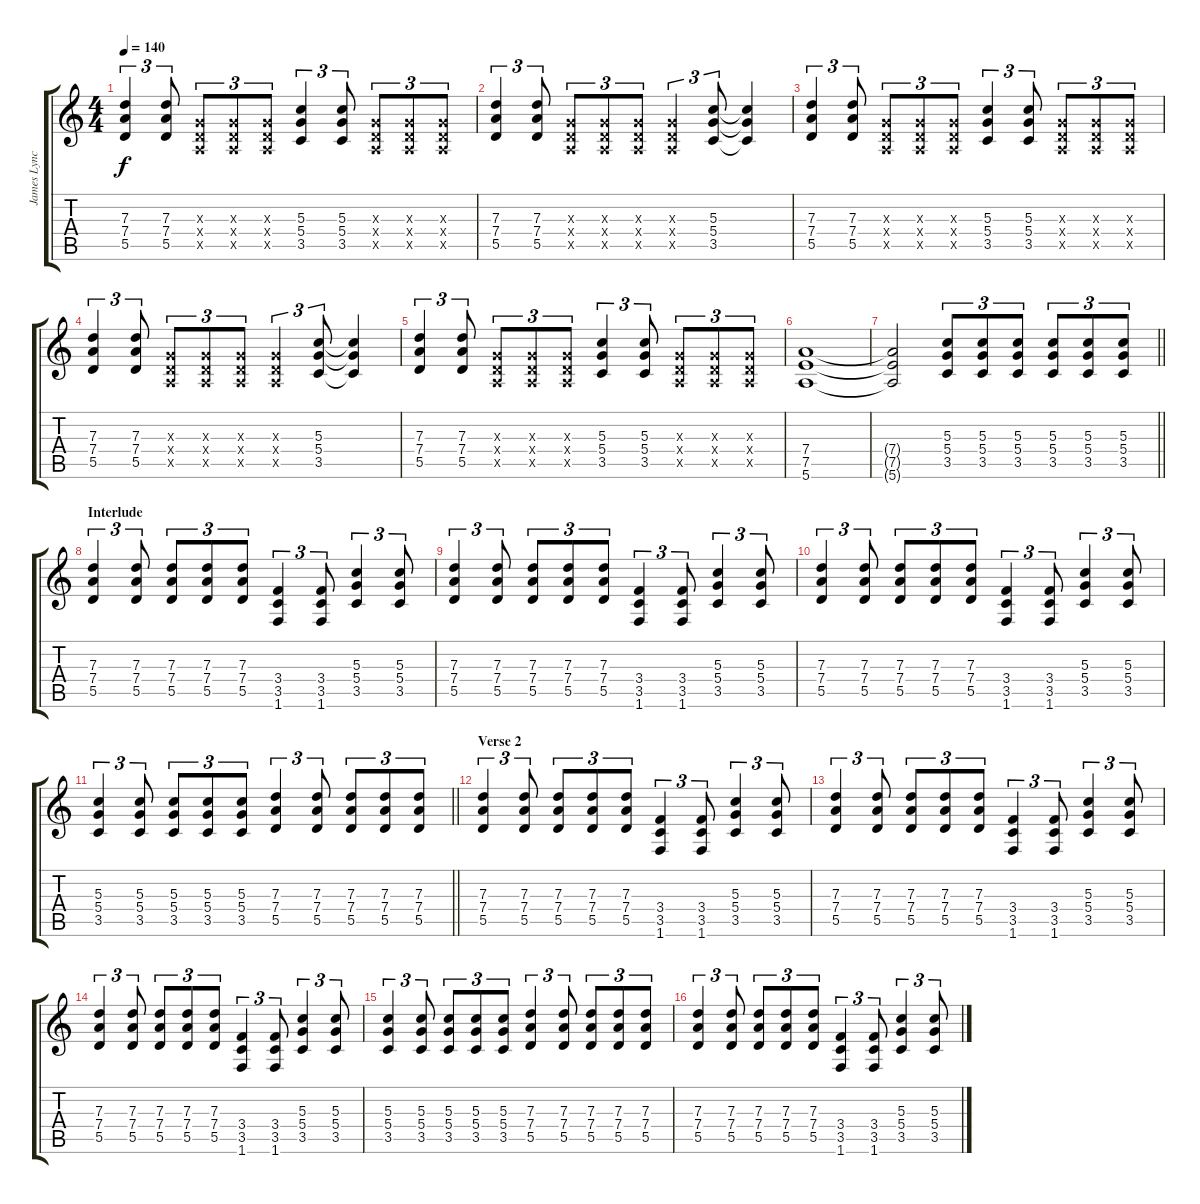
\track ("James Lynch (Acoustic Guitar)" "James Lync") {instrument acousticguitarsteel}
\staff {score tabs}
\tuning (E4 B3 G3 D3 A2 E2) {hide}
\ts (4 4)
\tempo 140
\clef g2
\ks c
(7.3 7.4 5.5).4{tu (3 2) dy f} (7.3 7.4 5.5).8{tu (3 2)} (0.3{x} 0.4{x} 0.5{x}).8{tu (3 2)} (0.3{x} 0.4{x} 0.5{x}).8{tu (3 2)} (0.3{x} 0.4{x} 0.5{x}).8{tu (3 2)} (5.3 5.4 3.5).4{tu (3 2)} (5.3 5.4 3.5).8{tu (3 2)} (0.3{x} 0.4{x} 0.5{x}).8{tu (3 2)} (0.3{x} 0.4{x} 0.5{x}).8{tu (3 2)} (0.3{x} 0.4{x} 0.5{x}).8{tu (3 2)} |
(7.3 7.4 5.5).4{tu (3 2)} (7.3 7.4 5.5).8{tu (3 2)} (0.3{x} 0.4{x} 0.5{x}).8{tu (3 2)} (0.3{x} 0.4{x} 0.5{x}).8{tu (3 2)} (0.3{x} 0.4{x} 0.5{x}).8{tu (3 2)} (0.3{x} 0.4{x} 0.5{x}).4{tu (3 2)} (5.3 5.4 3.5).8{tu (3 2)} (5.3{t} 5.4{t} 3.5{t}).4 |
(7.3 7.4 5.5).4{tu (3 2)} (7.3 7.4 5.5).8{tu (3 2)} (0.3{x} 0.4{x} 0.5{x}).8{tu (3 2)} (0.3{x} 0.4{x} 0.5{x}).8{tu (3 2)} (0.3{x} 0.4{x} 0.5{x}).8{tu (3 2)} (5.3 5.4 3.5).4{tu (3 2)} (5.3 5.4 3.5).8{tu (3 2)} (0.3{x} 0.4{x} 0.5{x}).8{tu (3 2)} (0.3{x} 0.4{x} 0.5{x}).8{tu (3 2)} (0.3{x} 0.4{x} 0.5{x}).8{tu (3 2)} |
(7.3 7.4 5.5).4{tu (3 2)} (7.3 7.4 5.5).8{tu (3 2)} (0.3{x} 0.4{x} 0.5{x}).8{tu (3 2)} (0.3{x} 0.4{x} 0.5{x}).8{tu (3 2)} (0.3{x} 0.4{x} 0.5{x}).8{tu (3 2)} (0.3{x} 0.4{x} 0.5{x}).4{tu (3 2)} (5.3 5.4 3.5).8{tu (3 2)} (5.3{t} 5.4{t} 3.5{t}).4 |
(7.3 7.4 5.5).4{tu (3 2)} (7.3 7.4 5.5).8{tu (3 2)} (0.3{x} 0.4{x} 0.5{x}).8{tu (3 2)} (0.3{x} 0.4{x} 0.5{x}).8{tu (3 2)} (0.3{x} 0.4{x} 0.5{x}).8{tu (3 2)} (5.3 5.4 3.5).4{tu (3 2)} (5.3 5.4 3.5).8{tu (3 2)} (0.3{x} 0.4{x} 0.5{x}).8{tu (3 2)} (0.3{x} 0.4{x} 0.5{x}).8{tu (3 2)} (0.3{x} 0.4{x} 0.5{x}).8{tu (3 2)} |
(7.4 7.5 5.6).1 |
\barLineRight lightlight
(7.4{t} 7.5{t} 5.6{t}).2 (5.3 5.4 3.5).8{tu (3 2)} (5.3 5.4 3.5).8{tu (3 2)} (5.3 5.4 3.5).8{tu (3 2)} (5.3 5.4 3.5).8{tu (3 2)} (5.3 5.4 3.5).8{tu (3 2)} (5.3 5.4 3.5).8{tu (3 2)} |
\section ("" "Interlude")
(7.3 7.4 5.5).4{tu (3 2)} (7.3 7.4 5.5).8{tu (3 2)} (7.3 7.4 5.5).8{tu (3 2)} (7.3 7.4 5.5).8{tu (3 2)} (7.3 7.4 5.5).8{tu (3 2)} (3.4 3.5 1.6).4{tu (3 2)} (3.4 3.5 1.6).8{tu (3 2)} (5.3 5.4 3.5).4{tu (3 2)} (5.3 5.4 3.5).8{tu (3 2)} |
(7.3 7.4 5.5).4{tu (3 2)} (7.3 7.4 5.5).8{tu (3 2)} (7.3 7.4 5.5).8{tu (3 2)} (7.3 7.4 5.5).8{tu (3 2)} (7.3 7.4 5.5).8{tu (3 2)} (3.4 3.5 1.6).4{tu (3 2)} (3.4 3.5 1.6).8{tu (3 2)} (5.3 5.4 3.5).4{tu (3 2)} (5.3 5.4 3.5).8{tu (3 2)} |
(7.3 7.4 5.5).4{tu (3 2)} (7.3 7.4 5.5).8{tu (3 2)} (7.3 7.4 5.5).8{tu (3 2)} (7.3 7.4 5.5).8{tu (3 2)} (7.3 7.4 5.5).8{tu (3 2)} (3.4 3.5 1.6).4{tu (3 2)} (3.4 3.5 1.6).8{tu (3 2)} (5.3 5.4 3.5).4{tu (3 2)} (5.3 5.4 3.5).8{tu (3 2)} |
\barLineRight lightlight
(5.3 5.4 3.5).4{tu (3 2)} (5.3 5.4 3.5).8{tu (3 2)} (5.3 5.4 3.5).8{tu (3 2)} (5.3 5.4 3.5).8{tu (3 2)} (5.3 5.4 3.5).8{tu (3 2)} (7.3 7.4 5.5).4{tu (3 2)} (7.3 7.4 5.5).8{tu (3 2)} (7.3 7.4 5.5).8{tu (3 2)} (7.3 7.4 5.5).8{tu (3 2)} (7.3 7.4 5.5).8{tu (3 2)} |
\section ("" "Verse 2")
(7.3 7.4 5.5).4{tu (3 2)} (7.3 7.4 5.5).8{tu (3 2)} (7.3 7.4 5.5).8{tu (3 2)} (7.3 7.4 5.5).8{tu (3 2)} (7.3 7.4 5.5).8{tu (3 2)} (3.4 3.5 1.6).4{tu (3 2)} (3.4 3.5 1.6).8{tu (3 2)} (5.3 5.4 3.5).4{tu (3 2)} (5.3 5.4 3.5).8{tu (3 2)} |
(7.3 7.4 5.5).4{tu (3 2)} (7.3 7.4 5.5).8{tu (3 2)} (7.3 7.4 5.5).8{tu (3 2)} (7.3 7.4 5.5).8{tu (3 2)} (7.3 7.4 5.5).8{tu (3 2)} (3.4 3.5 1.6).4{tu (3 2)} (3.4 3.5 1.6).8{tu (3 2)} (5.3 5.4 3.5).4{tu (3 2)} (5.3 5.4 3.5).8{tu (3 2)} |
(7.3 7.4 5.5).4{tu (3 2)} (7.3 7.4 5.5).8{tu (3 2)} (7.3 7.4 5.5).8{tu (3 2)} (7.3 7.4 5.5).8{tu (3 2)} (7.3 7.4 5.5).8{tu (3 2)} (3.4 3.5 1.6).4{tu (3 2)} (3.4 3.5 1.6).8{tu (3 2)} (5.3 5.4 3.5).4{tu (3 2)} (5.3 5.4 3.5).8{tu (3 2)} |
(5.3 5.4 3.5).4{tu (3 2)} (5.3 5.4 3.5).8{tu (3 2)} (5.3 5.4 3.5).8{tu (3 2)} (5.3 5.4 3.5).8{tu (3 2)} (5.3 5.4 3.5).8{tu (3 2)} (7.3 7.4 5.5).4{tu (3 2)} (7.3 7.4 5.5).8{tu (3 2)} (7.3 7.4 5.5).8{tu (3 2)} (7.3 7.4 5.5).8{tu (3 2)} (7.3 7.4 5.5).8{tu (3 2)} |
(7.3 7.4 5.5).4{tu (3 2)} (7.3 7.4 5.5).8{tu (3 2)} (7.3 7.4 5.5).8{tu (3 2)} (7.3 7.4 5.5).8{tu (3 2)} (7.3 7.4 5.5).8{tu (3 2)} (3.4 3.5 1.6).4{tu (3 2)} (3.4 3.5 1.6).8{tu (3 2)} (5.3 5.4 3.5).4{tu (3 2)} (5.3 5.4 3.5).8{tu (3 2)}
